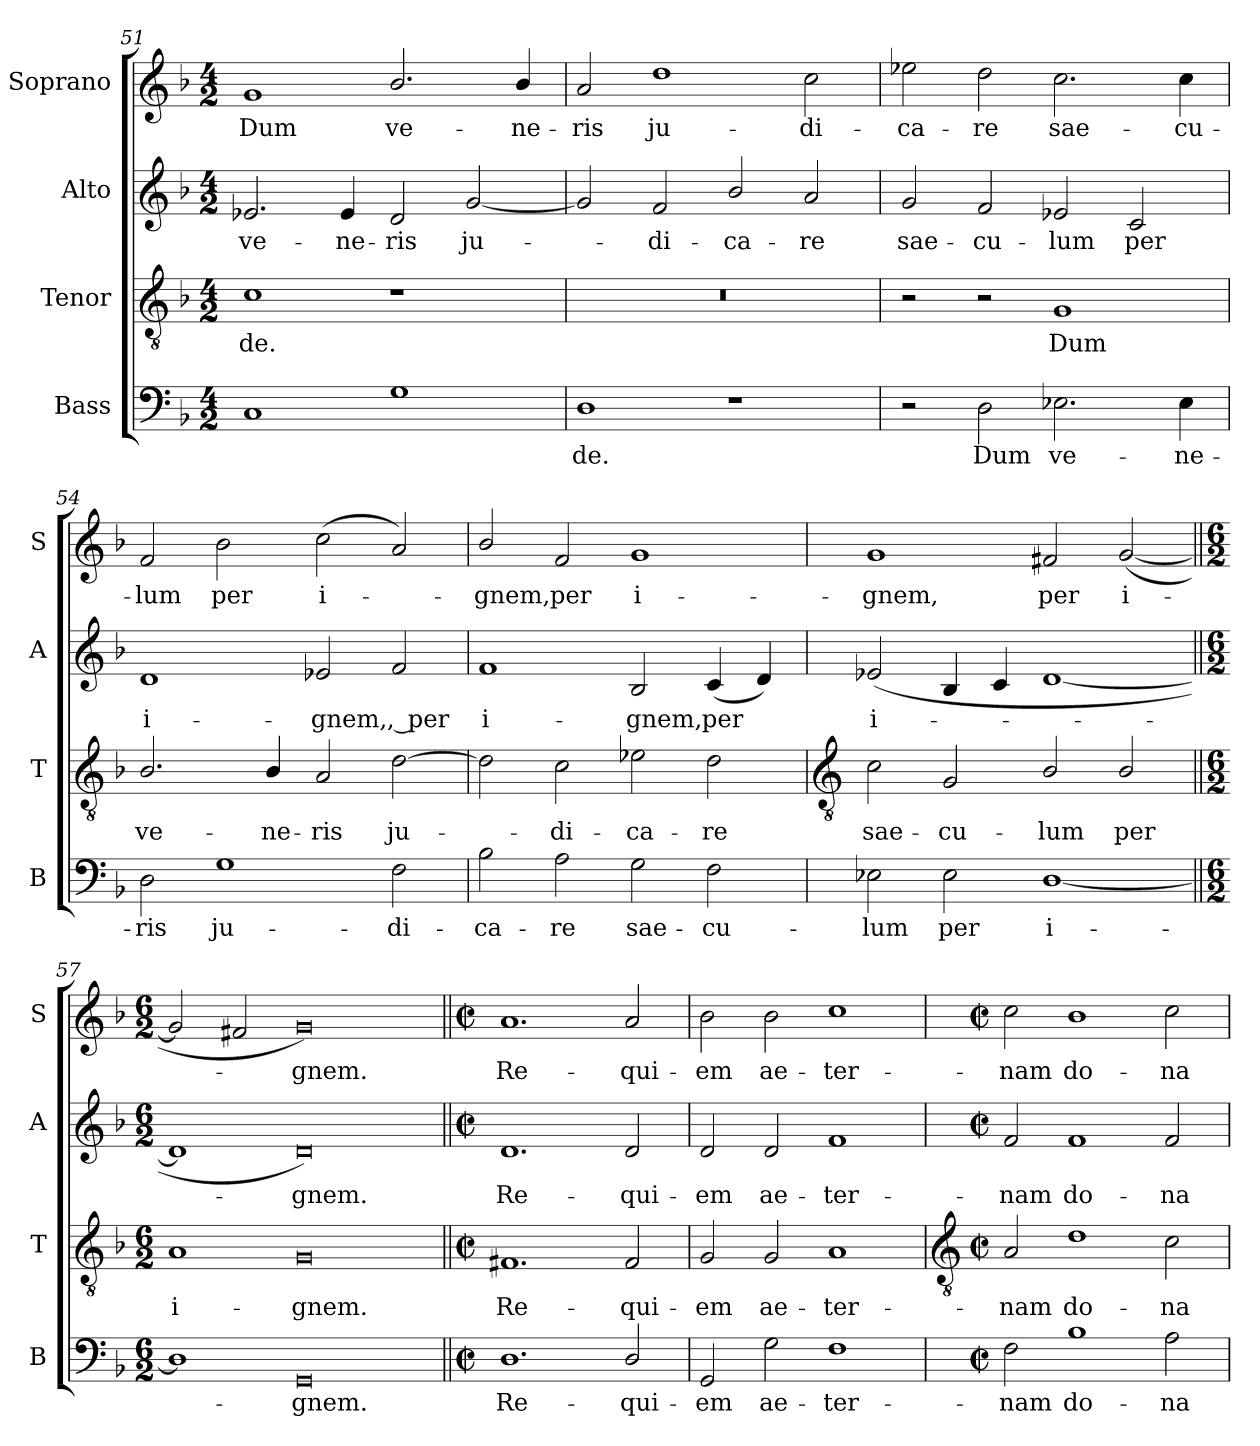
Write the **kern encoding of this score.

**kern	**text	**kern	**text	**kern	**text	**kern	**text
*part4	*part4	*part3	*part3	*part2	*part2	*part1	*part1
*staff4	*staff4	*staff3	*staff3	*staff2	*staff2	*staff1	*staff1
*I"Bass	*	*I"Tenor	*	*I"Alto	*	*I"Soprano	*
*I'B	*	*I'T	*	*I'A	*	*I'S	*
!!LO:LB:g=z
*clefF4	*	*clefGv2	*	*clefG2	*	*clefG2	*
*k[b-]	*	*k[b-]	*	*k[b-]	*	*k[b-]	*
*F:	*	*F:	*	*F:	*	*F:	*
*M4/2	*	*M4/2	*	*M4/2	*	*M4/2	*
=51	=51	=51	=51	=51	=51	=51	=51
!	!	!	!LO:LY:b	!	!LO:LY:b	!	!LO:LY:b
1C	.	1c	de.	2.e-X	ve-	1g	Dum
!	!	!	!	!	!LO:LY:b	!	!
.	.	.	.	4e-	-ne-	.	.
!	!	!	!	!	!LO:LY:b	!	!LO:LY:b
1G	.	1r	.	2d	-ris	2.b-/	ve-
!	!	!	!	!	!LO:LY:b	!	!
.	.	.	.	[2g	ju-	.	.
!	!	!	!	!	!	!	!LO:LY:b
.	.	.	.	.	.	4b-/	-ne-
=52	=52	=52	=52	=52	=52	=52	=52
!	!LO:LY:b	!	!	!	!	!	!LO:LY:b
1D	de.	0r	.	2g]	.	2a	-ris
!	!	!	!	!	!LO:LY:b	!	!LO:LY:b
.	.	.	.	2f	di-	1dd	ju-
!	!	!	!	!	!LO:LY:b	!	!
1r	.	.	.	2b-/	-ca-	.	.
!	!	!	!	!	!LO:LY:b	!	!LO:LY:b
.	.	.	.	2a	-re	2cc	-di-
=53	=53	=53	=53	=53	=53	=53	=53
!	!	!	!	!	!LO:LY:b	!	!LO:LY:b
2r	.	2r	.	2g	sae-	2ee-X	-ca-
!	!LO:LY:b	!	!	!	!LO:LY:b	!	!LO:LY:b
2D	Dum	2r	.	2f	-cu-	2dd	-re
!	!LO:LY:b	!	!LO:LY:b	!	!LO:LY:b	!	!LO:LY:b
2.E-X	ve-	1G	Dum	2e-X	-lum	2.cc	sae-
!	!	!	!	!	!LO:LY:b	!	!
.	.	.	.	2c	per	.	.
!	!LO:LY:b	!	!	!	!	!	!LO:LY:b
4E-	-ne-	.	.	.	.	4cc	-cu-
=54	=54	=54	=54	=54	=54	=54	=54
!	!LO:LY:b	!	!LO:LY:b	!	!LO:LY:b	!	!LO:LY:b
2D	-ris	2.B-/	ve-	1d	i-	2f	-lum
!	!LO:LY:b	!	!	!	!	!	!LO:LY:b
1G	ju-	.	.	.	.	2b-	per
!	!	!	!LO:LY:b	!	!	!	!
.	.	4B-/	-ne-	.	.	.	.
!	!	!	!LO:LY:b	!	!LO:LY:b	!	!LO:LY:b
.	.	2A	-ris	2e-X	-gnem,	(<2cc	i-
!	!LO:LY:b	!	!LO:LY:b	!	!LO:LY:b	!	!
2F	-di-	[2d	ju-	2f	, per	2a)	.
=55	=55	=55	=55	=55	=55	=55	=55
!	!LO:LY:b	!	!	!	!LO:LY:b	!	!LO:LY:b
2B-	-ca-	2d]	.	1f	i-	2b-/	gnem,
!	!LO:LY:b	!	!LO:LY:b	!	!	!	!LO:LY:b
2A	-re	2c	di-	.	.	2f	per
!	!LO:LY:b	!	!LO:LY:b	!	!LO:LY:b	!	!LO:LY:b
2G	sae-	2e-X	-ca-	2B-	-gnem,	1g	i-
!	!LO:LY:b	!	!LO:LY:b	!	!LO:LY:b	!	!
2F	-cu-	2d	-re	(<4c	per	.	.
.	.	.	.	4d)	.	.	.
!!LO:LB:g=z
=56	=56	=56	=56	=56	=56	=56	=56
*	*	*clefGv2	*	*	*	*	*
!	!LO:LY:b	!	!LO:LY:b	!	!LO:LY:b	!	!LO:LY:b
2E-X	-lum	2c	sae-	(<2e-X	i-	1g	-gnem,
!	!LO:LY:b	!	!LO:LY:b	!	!	!	!
2E-	per	2G	-cu-	4B-	.	.	.
.	.	.	.	4c	.	.	.
!	!LO:LY:b	!	!LO:LY:b	!	!	!	!LO:LY:b
[1D/	i-	2B-/	-lum	[1d	.	2f#X	per
!	!	!	!LO:LY:b	!	!	!	!LO:LY:b
.	.	2B-/	per	.	.	(<[2g	i-
=57||	=57||	=57||	=57||	=57||	=57||	=57||	=57||
*M6/2	*	*M6/2	*	*M6/2	*	*M6/2	*
!	!	!	!LO:LY:b	!	!	!	!
1D/]	.	1A	i-	1d]	.	2g]	.
.	.	.	.	.	.	2f#X	.
!	!LO:LY:b	!	!LO:LY:b	!	!LO:LY:b	!	!LO:LY:b
0GG	gnem.	0G	-gnem.	0d)	gnem.	0g)	gnem.
=58||	=58||	=58||	=58||	=58||	=58||	=58||	=58||
*M4/2	*	*M4/2	*	*M4/2	*	*M4/2	*
*met(c|)	*	*met(c|)	*	*met(c|)	*	*met(c|)	*
!	!LO:LY:b	!	!LO:LY:b	!	!LO:LY:b	!	!LO:LY:b
1.D	Re-	1.F#X	Re-	1.d	Re-	1.a	Re-
!	!LO:LY:b	!	!LO:LY:b	!	!LO:LY:b	!	!LO:LY:b
2D/	-qui-	2F#	-qui-	2d	-qui-	2a	-qui-
=59	=59	=59	=59	=59	=59	=59	=59
!	!LO:LY:b	!	!LO:LY:b	!	!LO:LY:b	!	!LO:LY:b
2GG/	-em	2G	-em	2d	-em	2b-	-em
!	!LO:LY:b	!	!LO:LY:b	!	!LO:LY:b	!	!LO:LY:b
2G	ae-	2G	ae-	2d	ae-	2b-	ae-
!	!LO:LY:b	!	!LO:LY:b	!	!LO:LY:b	!	!LO:LY:b
1F	-ter-	1A	-ter-	1f	-ter-	1cc	-ter-
!!LO:LB:g=z
=60	=60	=60	=60	=60	=60	=60	=60
*	*	*clefGv2	*	*	*	*	*
*M4/2	*	*M4/2	*	*M4/2	*	*M4/2	*
*met(c|)	*	*met(c|)	*	*met(c|)	*	*met(c|)	*
!	!LO:LY:b	!	!LO:LY:b	!	!LO:LY:b	!	!LO:LY:b
2F	-nam	2A	-nam	2f	-nam	2cc	-nam
!	!LO:LY:b	!	!LO:LY:b	!	!LO:LY:b	!	!LO:LY:b
1B-	do-	1d	do-	1f	do-	1b-	do-
!	!LO:LY:b	!	!LO:LY:b	!	!LO:LY:b	!	!LO:LY:b
2A	-na	2c	-na	2f	-na	2cc	-na
=	=	=	=	=	=	=	=
*-	*-	*-	*-	*-	*-	*-	*-
